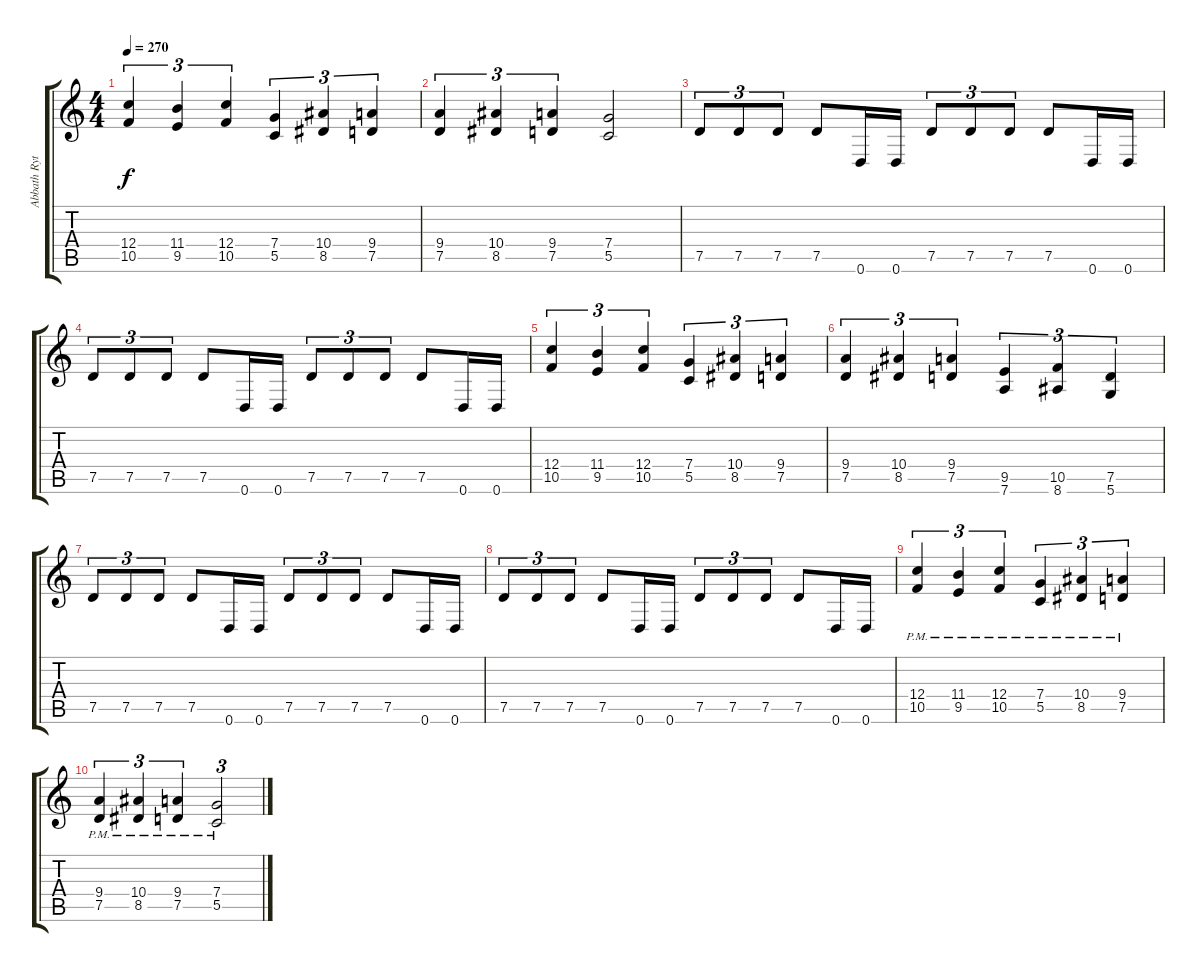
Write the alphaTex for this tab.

\track ("Abbath Rythm Guitar" "Abbath Ryt") {instrument distortionguitar}
\staff {score tabs}
\tuning (D4 A3 F3 C3 G2 D2) {hide}
\ts (4 4)
\tempo 270
\clef g2
\ks c
(12.4 10.5).4{tu (3 2) dy f} (11.4 9.5).4{tu (3 2)} (12.4 10.5).4{tu (3 2)} (7.4 5.5).4{tu (3 2)} (10.4 8.5).4{tu (3 2)} (9.4 7.5).4{tu (3 2)} |
(9.4 7.5).4{tu (3 2)} (10.4 8.5).4{tu (3 2)} (9.4 7.5).4{tu (3 2)} (7.4 5.5).2 |
7.5.8{tu (3 2)} 7.5.8{tu (3 2)} 7.5.8{tu (3 2)} 7.5.8 0.6.16 0.6.16 7.5.8{tu (3 2)} 7.5.8{tu (3 2)} 7.5.8{tu (3 2)} 7.5.8 0.6.16 0.6.16 |
7.5.8{tu (3 2)} 7.5.8{tu (3 2)} 7.5.8{tu (3 2)} 7.5.8 0.6.16 0.6.16 7.5.8{tu (3 2)} 7.5.8{tu (3 2)} 7.5.8{tu (3 2)} 7.5.8 0.6.16 0.6.16 |
(12.4 10.5).4{tu (3 2)} (11.4 9.5).4{tu (3 2)} (12.4 10.5).4{tu (3 2)} (7.4 5.5).4{tu (3 2)} (10.4 8.5).4{tu (3 2)} (9.4 7.5).4{tu (3 2)} |
(9.4 7.5).4{tu (3 2)} (10.4 8.5).4{tu (3 2)} (9.4 7.5).4{tu (3 2)} (9.5 7.6).4{tu (3 2)} (10.5 8.6).4{tu (3 2)} (7.5 5.6).4{tu (3 2)} |
7.5.8{tu (3 2)} 7.5.8{tu (3 2)} 7.5.8{tu (3 2)} 7.5.8 0.6.16 0.6.16 7.5.8{tu (3 2)} 7.5.8{tu (3 2)} 7.5.8{tu (3 2)} 7.5.8 0.6.16 0.6.16 |
7.5.8{tu (3 2)} 7.5.8{tu (3 2)} 7.5.8{tu (3 2)} 7.5.8 0.6.16 0.6.16 7.5.8{tu (3 2)} 7.5.8{tu (3 2)} 7.5.8{tu (3 2)} 7.5.8 0.6.16 0.6.16 |
(12.4{pm} 10.5{pm}).4{tu (3 2)} (11.4{pm} 9.5{pm}).4{tu (3 2)} (12.4{pm} 10.5{pm}).4{tu (3 2)} (7.4{pm} 5.5{pm}).4{tu (3 2)} (10.4{pm} 8.5{pm}).4{tu (3 2)} (9.4{pm} 7.5{pm}).4{tu (3 2)} |
(9.4{pm} 7.5{pm}).4{tu (3 2)} (10.4{pm} 8.5{pm}).4{tu (3 2)} (9.4{pm} 7.5{pm}).4{tu (3 2)} (7.4{pm} 5.5{pm}).2{tu (3 2)}
